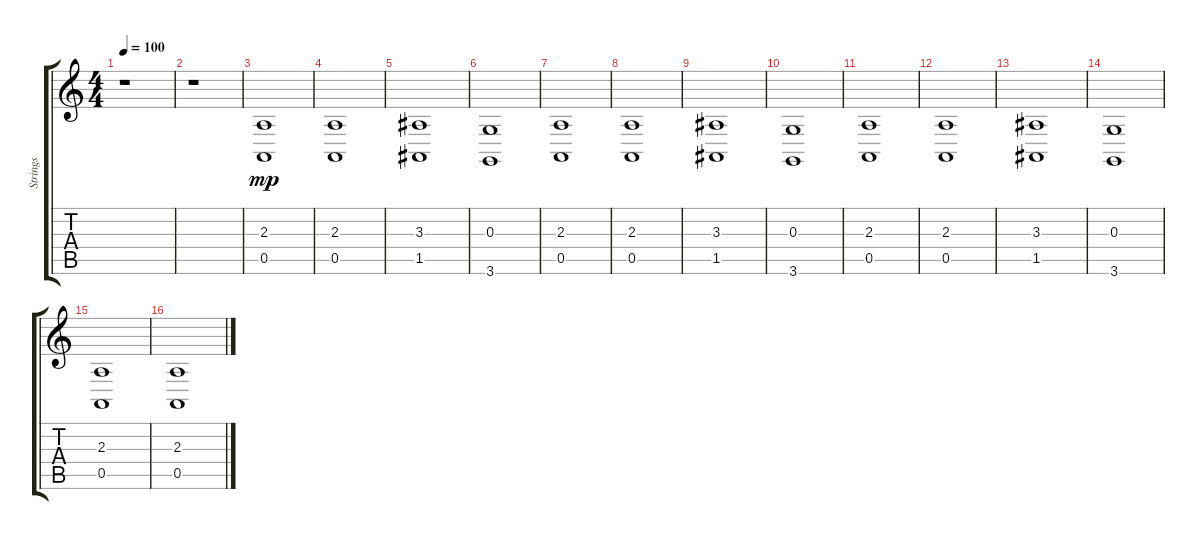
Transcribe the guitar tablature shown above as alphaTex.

\track ("Strings" "Strings") {instrument stringensemble1}
\staff {score tabs}
\tuning (E4 B3 G3 D3 A2 E2) {hide}
\ts (4 4)
\tempo 100
\clef g2
\ks c
r.1{dy mp} |
r.1 |
(2.3 0.5).1 |
(2.3 0.5).1 |
(3.3 1.5).1 |
(0.3 3.6).1 |
(2.3 0.5).1 |
(2.3 0.5).1 |
(3.3 1.5).1 |
(0.3 3.6).1 |
(2.3 0.5).1 |
(2.3 0.5).1 |
(3.3 1.5).1 |
(0.3 3.6).1 |
(2.3 0.5).1 |
(2.3 0.5).1
